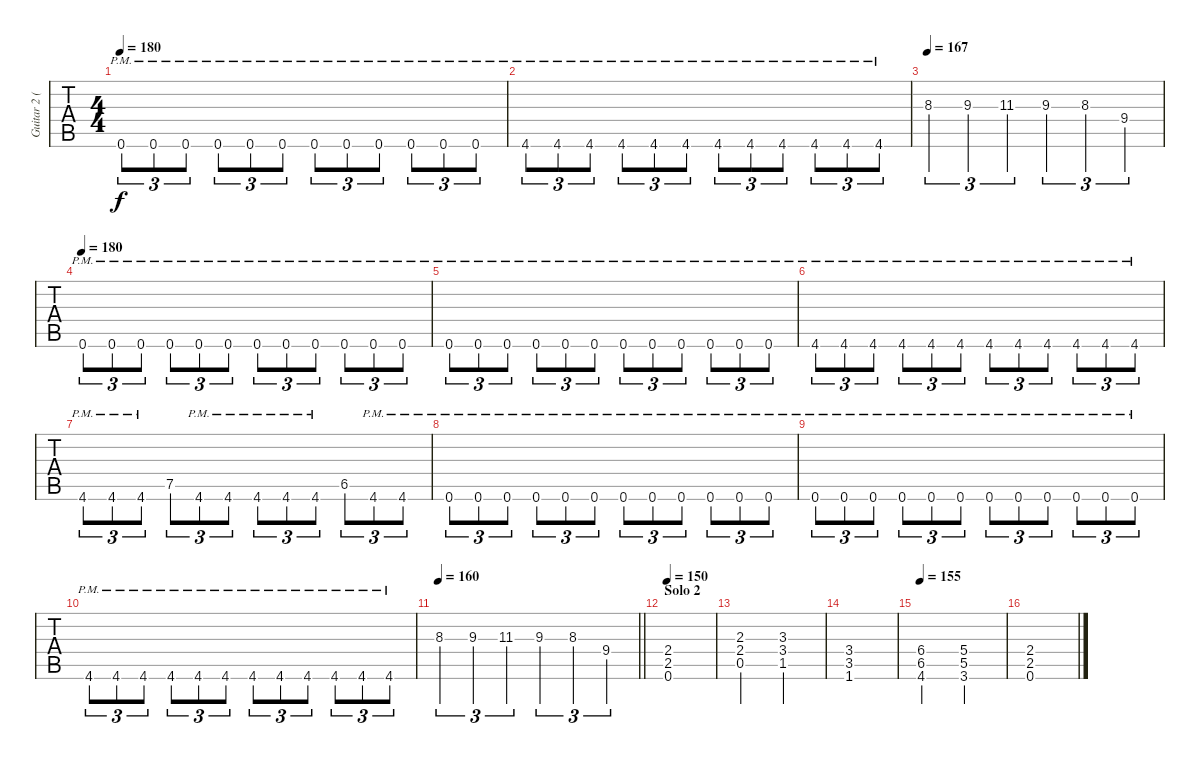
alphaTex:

\track ("Guitar 2 (James Murphy)" "Guitar 2 (") {instrument distortionguitar}
\staff {tabs}
\tuning (D4 A3 F3 C3 G2 D2) {hide}
\ts (4 4)
\tempo 180
\clef g2
\ks c
0.6{pm}.8{tu (3 2) dy f} 0.6{pm}.8{tu (3 2)} 0.6{pm}.8{tu (3 2)} 0.6{pm}.8{tu (3 2)} 0.6{pm}.8{tu (3 2)} 0.6{pm}.8{tu (3 2)} 0.6{pm}.8{tu (3 2)} 0.6{pm}.8{tu (3 2)} 0.6{pm}.8{tu (3 2)} 0.6{pm}.8{tu (3 2)} 0.6{pm}.8{tu (3 2)} 0.6{pm}.8{tu (3 2)} |
4.6{pm}.8{tu (3 2)} 4.6{pm}.8{tu (3 2)} 4.6{pm}.8{tu (3 2)} 4.6{pm}.8{tu (3 2)} 4.6{pm}.8{tu (3 2)} 4.6{pm}.8{tu (3 2)} 4.6{pm}.8{tu (3 2)} 4.6{pm}.8{tu (3 2)} 4.6{pm}.8{tu (3 2)} 4.6{pm}.8{tu (3 2)} 4.6{pm}.8{tu (3 2)} 4.6{pm}.8{tu (3 2)} |
\tempo 167
8.3.4{tu (3 2)} 9.3.4{tu (3 2)} 11.3.4{tu (3 2)} 9.3.4{tu (3 2)} 8.3.4{tu (3 2)} 9.4.4{tu (3 2)} |
\tempo 180
0.6{pm}.8{tu (3 2)} 0.6{pm}.8{tu (3 2)} 0.6{pm}.8{tu (3 2)} 0.6{pm}.8{tu (3 2)} 0.6{pm}.8{tu (3 2)} 0.6{pm}.8{tu (3 2)} 0.6{pm}.8{tu (3 2)} 0.6{pm}.8{tu (3 2)} 0.6{pm}.8{tu (3 2)} 0.6{pm}.8{tu (3 2)} 0.6{pm}.8{tu (3 2)} 0.6{pm}.8{tu (3 2)} |
0.6{pm}.8{tu (3 2)} 0.6{pm}.8{tu (3 2)} 0.6{pm}.8{tu (3 2)} 0.6{pm}.8{tu (3 2)} 0.6{pm}.8{tu (3 2)} 0.6{pm}.8{tu (3 2)} 0.6{pm}.8{tu (3 2)} 0.6{pm}.8{tu (3 2)} 0.6{pm}.8{tu (3 2)} 0.6{pm}.8{tu (3 2)} 0.6{pm}.8{tu (3 2)} 0.6{pm}.8{tu (3 2)} |
4.6{pm}.8{tu (3 2)} 4.6{pm}.8{tu (3 2)} 4.6{pm}.8{tu (3 2)} 4.6{pm}.8{tu (3 2)} 4.6{pm}.8{tu (3 2)} 4.6{pm}.8{tu (3 2)} 4.6{pm}.8{tu (3 2)} 4.6{pm}.8{tu (3 2)} 4.6{pm}.8{tu (3 2)} 4.6{pm}.8{tu (3 2)} 4.6{pm}.8{tu (3 2)} 4.6{pm}.8{tu (3 2)} |
4.6{pm}.8{tu (3 2)} 4.6{pm}.8{tu (3 2)} 4.6{pm}.8{tu (3 2)} 7.5.8{tu (3 2)} 4.6{pm}.8{tu (3 2)} 4.6{pm}.8{tu (3 2)} 4.6{pm}.8{tu (3 2)} 4.6{pm}.8{tu (3 2)} 4.6{pm}.8{tu (3 2)} 6.5.8{tu (3 2)} 4.6{pm}.8{tu (3 2)} 4.6{pm}.8{tu (3 2)} |
0.6{pm}.8{tu (3 2)} 0.6{pm}.8{tu (3 2)} 0.6{pm}.8{tu (3 2)} 0.6{pm}.8{tu (3 2)} 0.6{pm}.8{tu (3 2)} 0.6{pm}.8{tu (3 2)} 0.6{pm}.8{tu (3 2)} 0.6{pm}.8{tu (3 2)} 0.6{pm}.8{tu (3 2)} 0.6{pm}.8{tu (3 2)} 0.6{pm}.8{tu (3 2)} 0.6{pm}.8{tu (3 2)} |
0.6{pm}.8{tu (3 2)} 0.6{pm}.8{tu (3 2)} 0.6{pm}.8{tu (3 2)} 0.6{pm}.8{tu (3 2)} 0.6{pm}.8{tu (3 2)} 0.6{pm}.8{tu (3 2)} 0.6{pm}.8{tu (3 2)} 0.6{pm}.8{tu (3 2)} 0.6{pm}.8{tu (3 2)} 0.6{pm}.8{tu (3 2)} 0.6{pm}.8{tu (3 2)} 0.6{pm}.8{tu (3 2)} |
4.6{pm}.8{tu (3 2)} 4.6{pm}.8{tu (3 2)} 4.6{pm}.8{tu (3 2)} 4.6{pm}.8{tu (3 2)} 4.6{pm}.8{tu (3 2)} 4.6{pm}.8{tu (3 2)} 4.6{pm}.8{tu (3 2)} 4.6{pm}.8{tu (3 2)} 4.6{pm}.8{tu (3 2)} 4.6{pm}.8{tu (3 2)} 4.6{pm}.8{tu (3 2)} 4.6{pm}.8{tu (3 2)} |
\tempo 160
\barLineRight lightlight
8.3.4{tu (3 2)} 9.3.4{tu (3 2)} 11.3.4{tu (3 2)} 9.3.4{tu (3 2)} 8.3.4{tu (3 2)} 9.4.4{tu (3 2)} |
\section ("" "Solo 2")
\tempo 150
(2.4 2.5 0.6).1 |
(2.3 2.4 0.5).2 (3.3 3.4 1.5).2 |
(3.4 3.5 1.6).1 |
\tempo 155
(6.4 6.5 4.6).2 (5.4 5.5 3.6).2 |
(2.4 2.5 0.6).1
